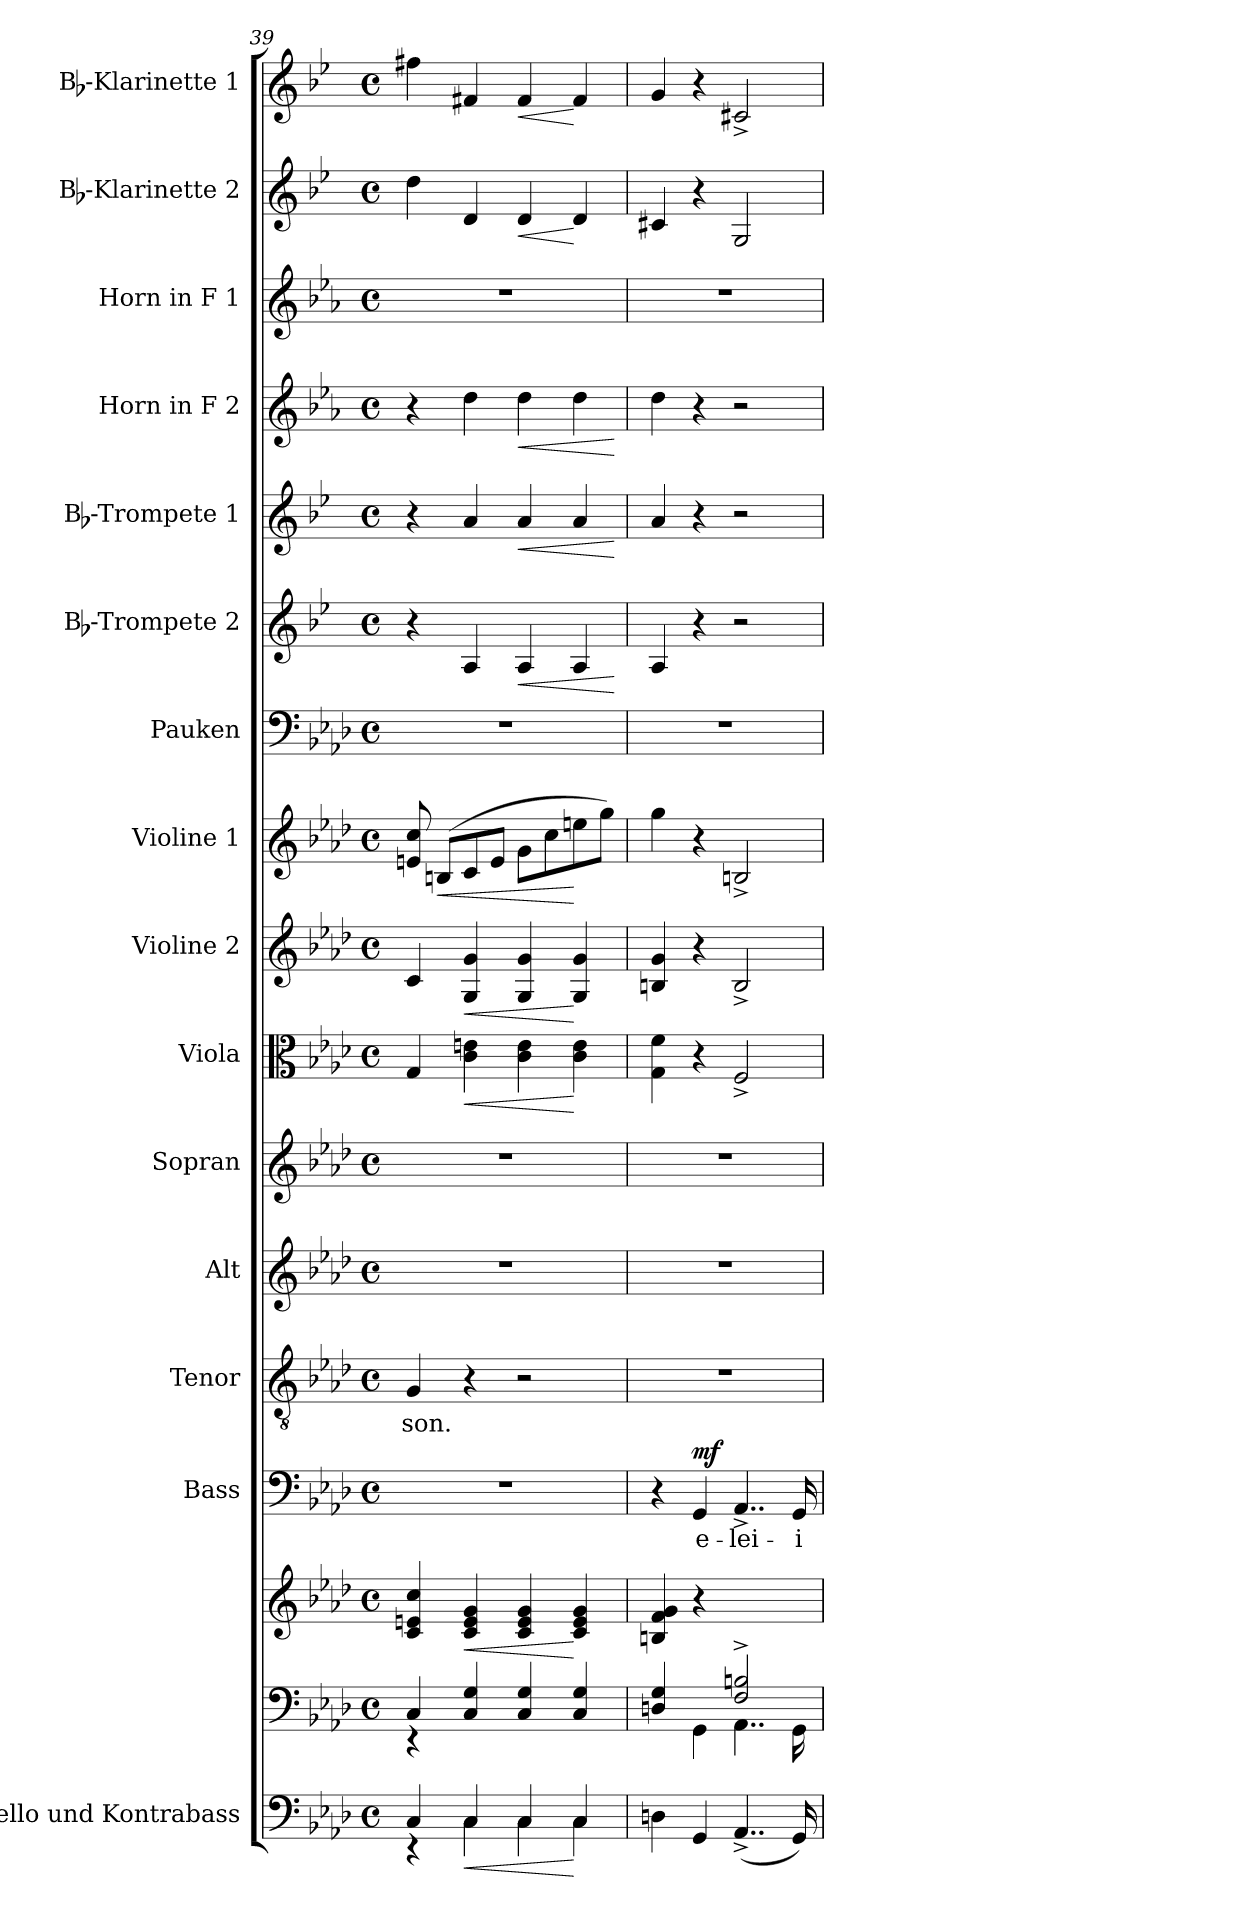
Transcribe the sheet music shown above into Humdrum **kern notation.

**kern	**dynam	**kern	**kern	**dynam	**kern	**text	**dynam	**kern	**text	**kern	**kern	**kern	**dynam	**kern	**dynam	**kern	**dynam	**kern	**kern	**dynam	**kern	**dynam	**kern	**dynam	**kern	**kern	**dynam	**kern	**dynam
*part16	*part16	*part15	*part15	*part15	*part14	*part14	*part14	*part13	*part13	*part12	*part11	*part10	*part10	*part9	*part9	*part8	*part8	*part7	*part6	*part6	*part5	*part5	*part4	*part4	*part3	*part2	*part2	*part1	*part1
*staff17	*staff17	*staff16	*staff15	*staff15/16	*staff14	*staff14	*staff14	*staff13	*staff13	*staff12	*staff11	*staff10	*staff10	*staff9	*staff9	*staff8	*staff8	*staff7	*staff6	*staff6	*staff5	*staff5	*staff4	*staff4	*staff3	*staff2	*staff2	*staff1	*staff1
*I"Cello und Kontrabass	*	*	*	*	*I"Bass	*	*	*I"Tenor	*	*I"Alt	*I"Sopran	*I"Viola	*	*I"Violine 2	*	*I"Violine 1	*	*I"Pauken	*I"Bb-Trompete 2	*	*I"Bb-Trompete 1	*	*I"Horn in F 2	*	*I"Horn in F 1	*I"Bb-Klarinette 2	*	*I"Bb-Klarinette 1	*
*I'Kb.	*	*	*	*	*I'B.	*	*	*I'T.	*	*I'A.	*I'S.	*I'Vla.	*	*I'Vl. 2	*	*I'Vl. 1	*	*I'Pk.	*I'Bb Trp. 2	*	*I'Bb Trp. 1	*	*	*	*	*I'Bb Kl. 2	*	*I'Bb Kl. 1	*
*clefF4	*	*clefF4	*clefG2	*	*clefF4	*	*	*clefGv2	*	*clefG2	*clefG2	*clefC3	*	*clefG2	*	*clefG2	*	*clefF4	*clefG2	*	*clefG2	*	*clefG2	*	*clefG2	*clefG2	*	*clefG2	*
*ITrd7c12	*	*	*	*	*	*	*	*	*	*	*	*	*	*	*	*	*	*	*ITrd1c2	*	*ITrd1c2	*	*ITrd4c7	*	*ITrd4c7	*ITrd1c2	*	*ITrd1c2	*
*k[b-e-a-d-]	*	*k[b-e-a-d-]	*k[b-e-a-d-]	*	*k[b-e-a-d-]	*	*	*k[b-e-a-d-]	*	*k[b-e-a-d-]	*k[b-e-a-d-]	*k[b-e-a-d-]	*	*k[b-e-a-d-]	*	*k[b-e-a-d-]	*	*k[b-e-a-d-]	*k[b-e-a-d-]	*	*k[b-e-a-d-]	*	*k[b-e-a-d-]	*	*k[b-e-a-d-]	*k[b-e-a-d-]	*	*k[b-e-a-d-]	*
*A-:	*	*A-:	*A-:	*	*A-:	*	*	*A-:	*	*A-:	*A-:	*A-:	*	*A-:	*	*A-:	*	*A-:	*A-:	*	*A-:	*	*A-:	*	*A-:	*A-:	*	*A-:	*
*M4/4	*	*M4/4	*M4/4	*	*M4/4	*	*	*M4/4	*	*M4/4	*M4/4	*M4/4	*	*M4/4	*	*M4/4	*	*M4/4	*M4/4	*	*M4/4	*	*M4/4	*	*M4/4	*M4/4	*	*M4/4	*
*met(c)	*	*met(c)	*met(c)	*	*met(c)	*	*	*met(c)	*	*met(c)	*met(c)	*met(c)	*	*met(c)	*	*met(c)	*	*met(c)	*met(c)	*	*met(c)	*	*met(c)	*	*met(c)	*met(c)	*	*met(c)	*
=39	=39	=39	=39	=39	=39	=39	=39	=39	=39	=39	=39	=39	=39	=39	=39	=39	=39	=39	=39	=39	=39	=39	=39	=39	=39	=39	=39	=39	=39
*^	*	*^	*	*	*	*	*	*	*	*	*	*	*	*	*	*	*	*	*	*	*	*	*	*	*	*	*	*	*
!	!	!	!	!	!	!	!	!	!	!	!LO:LY:b	!	!	!	!	!	!	!	!	!	!	!	!	!	!	!	!	!	!	!	!
4CC/	4rEE	.	4C/	4rEE	4c/ 4en/ 4cc/	.	1r	.	.	4G/	-son.	1r	1r	4G/	.	4c/	.	8en/ 8cc/	.	1r	4r	.	4r	.	4r	.	1r	4cc\	.	4een\	.
!	!	!	!	!	!	!	!	!	!	!	!	!	!	!	!	!	!	!	!LO:HP:b	!	!	!	!	!	!	!	!	!	!	!	!
.	.	.	.	.	.	.	.	.	.	.	.	.	.	.	.	.	.	(>8Bn/L	<	.	.	.	.	.	.	.	.	.	.	.	.
!	!	!LO:HP:b	!	!	!	!LO:HP:b	!	!	!	!	!	!	!	!	!LO:HP:b	!	!LO:HP:b	!	!	!	!	!	!	!	!	!	!	!	!	!	!
4CC/	4CC\	<	4C/ 4G/	2.ryy	4c/ 4e/ 4g/	<	.	.	.	4r	.	.	.	4c\ 4en\	<	4G/ 4g/	<	8c/	.	.	4G/	.	4g/	.	4g\	.	.	4c/	.	4en/	.
.	.	.	.	.	.	.	.	.	.	.	.	.	.	.	.	.	.	8e/J	.	.	.	.	.	.	.	.	.	.	.	.	.
!	!	!	!	!	!	!	!	!	!	!	!	!	!	!	!	!	!	!	!	!	!	!LO:HP:b	!	!LO:HP:b	!	!LO:HP:b	!	!	!LO:HP:b	!	!LO:HP:b
4CC/	4CC\	.	4C/ 4G/	.	4c/ 4e/ 4g/	.	.	.	.	2r	.	.	.	4c\ 4e\	.	4G/ 4g/	.	8g\L	.	.	4G/	<	4g/	<	4g\	<	.	4c/	<	4e/	<
.	.	.	.	.	.	.	.	.	.	.	.	.	.	.	.	.	.	8cc\	.	.	.	.	.	.	.	.	.	.	.	.	.
4CC/	4CC\	[	4C/ 4G/	.	4c/ 4e/ 4g/	[	.	.	.	.	.	.	.	4c\ 4e\	[	4G/ 4g/	[	8een\	[	.	4G/	.	4g/	.	4g\	.	.	4c/	[	4e/	[
.	.	.	.	.	.	.	.	.	.	.	.	.	.	.	.	.	.	8gg\J)	.	.	.	.	.	.	.	.	.	.	.	.	.
*v	*v	*	*	*	*	*	*	*	*	*	*	*	*	*	*	*	*	*	*	*	*	*	*	*	*	*	*	*	*	*	*
*	*	*v	*v	*	*	*	*	*	*	*	*	*	*	*	*	*	*	*	*	*	*	*	*	*	*	*	*	*	*	*
.	.	.	.	.	.	.	.	.	.	.	.	.	.	.	.	.	.	.	.	[	.	[	.	[	.	.	.	.	.
=40	=40	=40	=40	=40	=40	=40	=40	=40	=40	=40	=40	=40	=40	=40	=40	=40	=40	=40	=40	=40	=40	=40	=40	=40	=40	=40	=40	=40	=40
*	*	*^	*	*	*	*	*	*	*	*	*	*	*	*	*	*	*	*	*	*	*	*	*	*	*	*	*	*	*
4DDn\	.	4Dn/ 4G/	4ryy	4Bn/ 4f/ 4g/	.	4r	.	.	1r	.	1r	1r	4G\ 4f\	.	4Bn/ 4g/	.	4gg\	.	1r	4G/	.	4g/	.	4g\	.	1r	4Bn/	.	4f/	.
!	!	!	!	!	!	!	!LO:LY:b	!LO:DY:a	!	!	!	!	!	!	!	!	!	!	!	!	!	!	!	!	!	!	!	!	!	!
4GGG/	.	4ryy	4GG\	4r	.	4GG/	e-	mf	.	.	.	.	4r	.	4r	.	4r	.	.	4r	.	4r	.	4r	.	.	4r	.	4r	.
!	!	!	!	!	!	!	!LO:LY:b	!	!	!	!	!	!	!	!	!	!	!	!	!	!	!	!	!	!	!	!	!	!	!
(<4..AAA-^>/	.	2F/^< 2Bn/^<	4..AA-\	2ryy	.	4..AA-^>/	-lei-	.	.	.	.	.	2F^</	.	2B^</	.	2Bn^</	.	.	2r	.	2r	.	2r	.	.	2F/	.	2Bn^</	.
!	!	!	!	!	!	!	!LO:LY:b	!	!	!	!	!	!	!	!	!	!	!	!	!	!	!	!	!	!	!	!	!	!	!
16GGG/)	.	.	16GG\	.	.	16GG/	-i-	.	.	.	.	.	.	.	.	.	.	.	.	.	.	.	.	.	.	.	.	.	.	.
*	*	*v	*v	*	*	*	*	*	*	*	*	*	*	*	*	*	*	*	*	*	*	*	*	*	*	*	*	*	*	*
=	=	=	=	=	=	=	=	=	=	=	=	=	=	=	=	=	=	=	=	=	=	=	=	=	=	=	=	=	=
*-	*-	*-	*-	*-	*-	*-	*-	*-	*-	*-	*-	*-	*-	*-	*-	*-	*-	*-	*-	*-	*-	*-	*-	*-	*-	*-	*-	*-	*-
